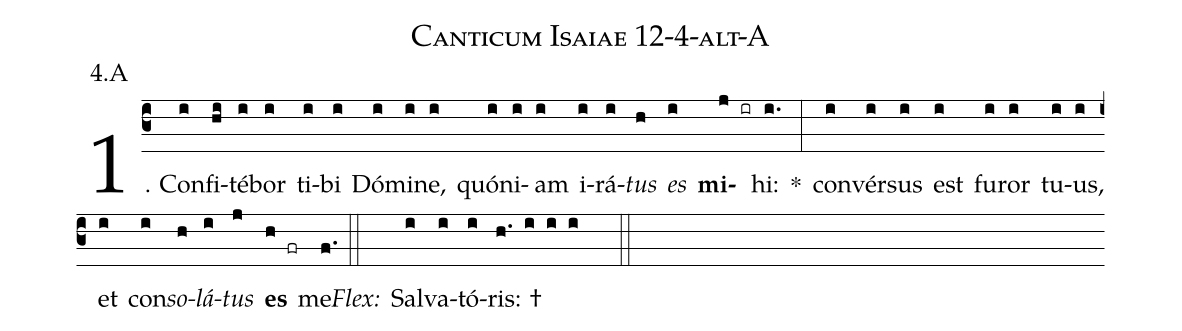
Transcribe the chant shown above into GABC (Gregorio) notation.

name: Canticum Isaiae 12-4-alt-A;
annotation: 4.A;
%%
(c3)1. Con(i)fi(hi)té(i)bor(i) ti(i)bi(i) Dó(i)mi(i)ne,(i) quón(i)i(i)am(i) i(i)rá(i)<i>tus</i>(h) <i>es</i>(i) <b>mi</b>(j ir)hi:(i.) *(:) con(i)vér(i)sus(i) est(i) fu(i)ror(i) tu(i)us,(i) et(i) con(i)<i>so</i>(h)<i>lá</i>(i)<i>tus</i>(j) <b>es</b>(h fr) me.(f.) (::)
<i>Flex:</i>()  Sal(i)va(i)tó(i)ris: †(h. i i i  ::)
